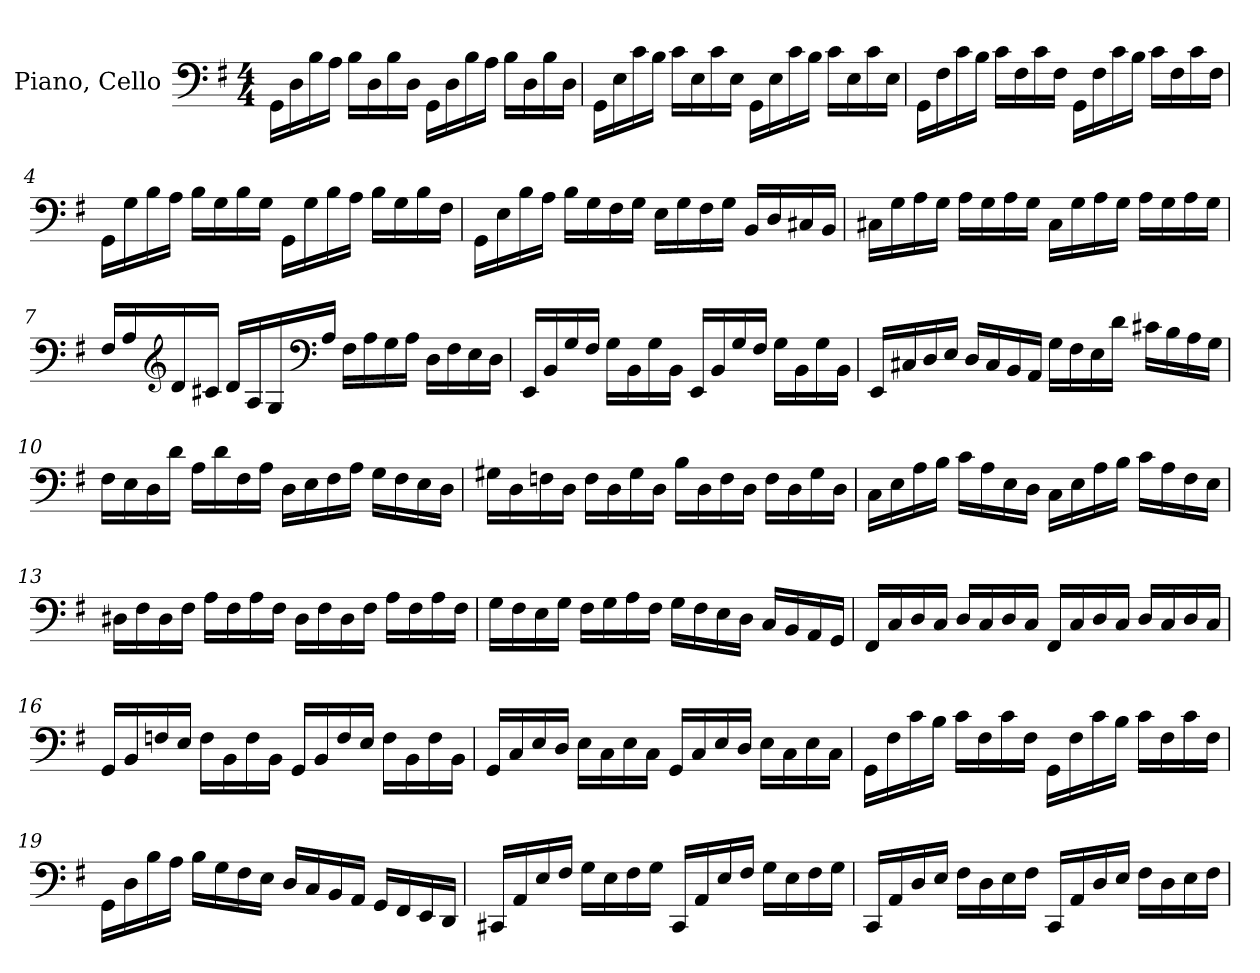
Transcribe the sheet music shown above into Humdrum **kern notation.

**kern
*part1
*staff1
*I"Piano, Cello
*I'Pno.
*clefF4
*k[f#]
*M4/4
*MM84
=1
16GG\LL
16D\
16B\
16A\JJ
16B\LL
16D\
16B\
16D\JJ
16GG\LL
16D\
16B\
16A\JJ
16B\LL
16D\
16B\
16D\JJ
=2
16GG\LL
16E\
16c\
16B\JJ
16c\LL
16E\
16c\
16E\JJ
16GG\LL
16E\
16c\
16B\JJ
16c\LL
16E\
16c\
16E\JJ
!!LO:LB:g=z
=3
16GG\LL
16F#\
16c\
16B\JJ
16c\LL
16F#\
16c\
16F#\JJ
16GG\LL
16F#\
16c\
16B\JJ
16c\LL
16F#\
16c\
16F#\JJ
=4
16GG\LL
16G\
16B\
16A\JJ
16B\LL
16G\
16B\
16G\JJ
16GG\LL
16G\
16B\
16A\JJ
16B\LL
16G\
16B\
16F#\JJ
!!LO:LB:g=z
=5
16GG\LL
16E\
16B\
16A\JJ
16B\LL
16G\
16F#\
16G\JJ
16E\LL
16G\
16F#\
16G\JJ
16BB/LL
16D/
16C#X/
16BB/JJ
=6
16C#X\LL
16G\
16A\
16G\JJ
16A\LL
16G\
16A\
16G\JJ
16C#\LL
16G\
16A\
16G\JJ
16A\LL
16G\
16A\
16G\JJ
!!LO:LB:g=z
=7
16F#/LL
16A/
*clefG2
16d/
16c#X/JJ
16d/LL
16A/
16G/
*clefF4
16A/JJ
16F#\LL
16A\
16G\
16A\JJ
16D\LL
16F#\
16E\
16D\JJ
=8
16EE/LL
16BB/
16G/
16F#/JJ
16G\LL
16BB\
16G\
16BB\JJ
16EE/LL
16BB/
16G/
16F#/JJ
16G\LL
16BB\
16G\
16BB\JJ
!!LO:LB:g=z
=9
16EE/LL
16C#X/
16D/
16E/JJ
16D/LL
16C#/
16BB/
16AA/JJ
16G\LL
16F#\
16E\
16d\JJ
16c#X\LL
16B\
16A\
16G\JJ
=10
16F#\LL
16E\
16D\
16d\JJ
16A\LL
16d\
16F#\
16A\JJ
16D\LL
16E\
16F#\
16A\JJ
16G\LL
16F#\
16E\
16D\JJ
!!LO:LB:g=z
=11
16G#X\LL
16D\
16Fn\
16D\JJ
16F\LL
16D\
16G#\
16D\JJ
16B\LL
16D\
16F\
16D\JJ
16F\LL
16D\
16G#\
16D\JJ
=12
16C\LL
16E\
16A\
16B\JJ
16c\LL
16A\
16E\
16D\JJ
16C\LL
16E\
16A\
16B\JJ
16c\LL
16A\
16F#\
16E\JJ
!!LO:LB:g=z
=13
16D#X\LL
16F#\
16D#\
16F#\JJ
16A\LL
16F#\
16A\
16F#\JJ
16D#\LL
16F#\
16D#\
16F#\JJ
16A\LL
16F#\
16A\
16F#\JJ
=14
16G\LL
16F#\
16E\
16G\JJ
16F#\LL
16G\
16A\
16F#\JJ
16G\LL
16F#\
16E\
16D\JJ
16C/LL
16BB/
16AA/
16GG/JJ
!!LO:LB:g=z
=15
16FF#/LL
16C/
16D/
16C/JJ
16D/LL
16C/
16D/
16C/JJ
16FF#/LL
16C/
16D/
16C/JJ
16D/LL
16C/
16D/
16C/JJ
=16
16GG/LL
16BB/
16Fn/
16E/JJ
16F\LL
16BB\
16F\
16BB\JJ
16GG/LL
16BB/
16F/
16E/JJ
16F\LL
16BB\
16F\
16BB\JJ
=17
16GG/LL
16C/
16E/
16D/JJ
16E\LL
16C\
16E\
16C\JJ
16GG/LL
16C/
16E/
16D/JJ
16E\LL
16C\
16E\
16C\JJ
!!LO:LB:g=z
=18
16GG\LL
16F#\
16c\
16B\JJ
16c\LL
16F#\
16c\
16F#\JJ
16GG\LL
16F#\
16c\
16B\JJ
16c\LL
16F#\
16c\
16F#\JJ
=19
16GG\LL
16D\
16B\
16A\JJ
16B\LL
16G\
16F#\
16E\JJ
16D/LL
16C/
16BB/
16AA/JJ
16GG/LL
16FF#/
16EE/
16DD/JJ
=20
16CC#X/LL
16AA/
16E/
16F#/JJ
16G\LL
16E\
16F#\
16G\JJ
16CC#/LL
16AA/
16E/
16F#/JJ
16G\LL
16E\
16F#\
16G\JJ
!!LO:LB:g=z
=21
16CC/LL
16AA/
16D/
16E/JJ
16F#\LL
16D\
16E\
16F#\JJ
16CC/LL
16AA/
16D/
16E/JJ
16F#\LL
16D\
16E\
16F#\JJ
=
*-
